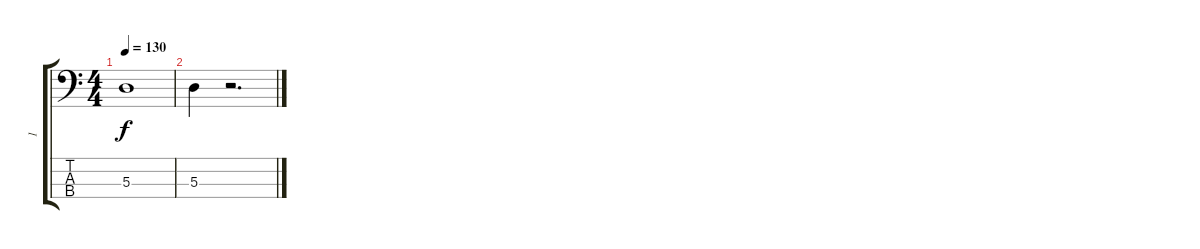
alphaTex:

\track ("1" "1") {instrument electricbassfinger}
\staff {score tabs}
\tuning (G2 D2 A1 D1) {hide}
\ts (4 4)
\tempo 130
\clef f4
\ks c
5.3.1{dy f} |
5.3.4 r.2{d}
